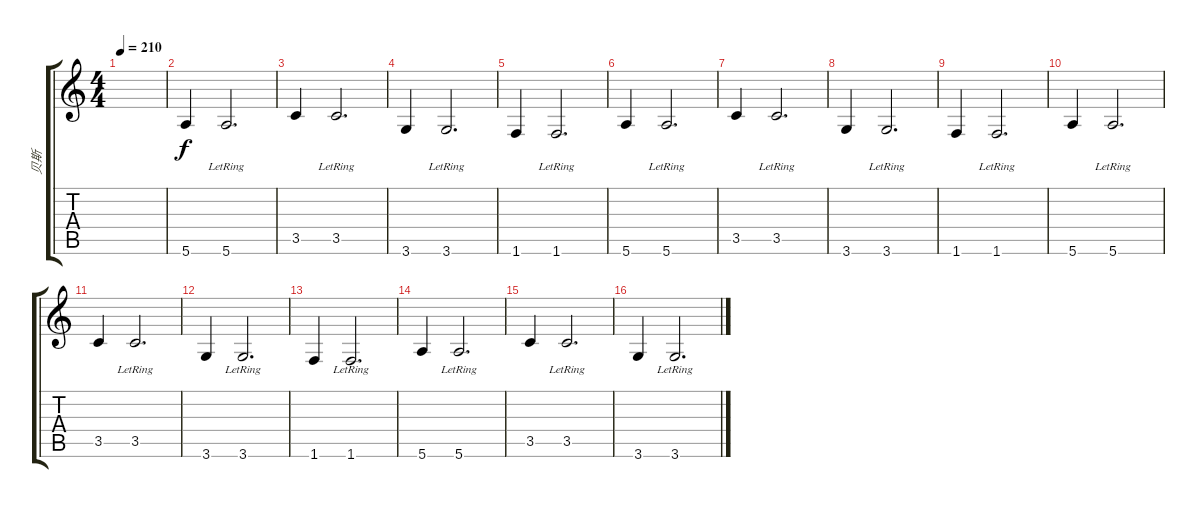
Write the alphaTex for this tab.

\track ("贝斯" "贝斯") {instrument slapbass2}
\staff {score tabs}
\tuning (E4 B3 G3 D3 A2 E2) {hide}
\ts (4 4)
\tempo 210
\clef g2
\ks c
|
5.6.4 5.6{lr}.2{d} |
3.5.4 3.5{lr}.2{d} |
3.6.4 3.6{lr}.2{d} |
1.6.4 1.6{lr}.2{d txt ""} |
5.6.4 5.6{lr}.2{d} |
3.5.4 3.5{lr}.2{d} |
3.6.4 3.6{lr}.2{d} |
1.6.4 1.6{lr}.2{d} |
5.6.4 5.6{lr}.2{d} |
3.5.4 3.5{lr}.2{d} |
3.6.4 3.6{lr}.2{d} |
1.6.4 1.6{lr}.2{d} |
5.6.4 5.6{lr}.2{d} |
3.5.4 3.5{lr}.2{d} |
3.6.4 3.6{lr}.2{d}
